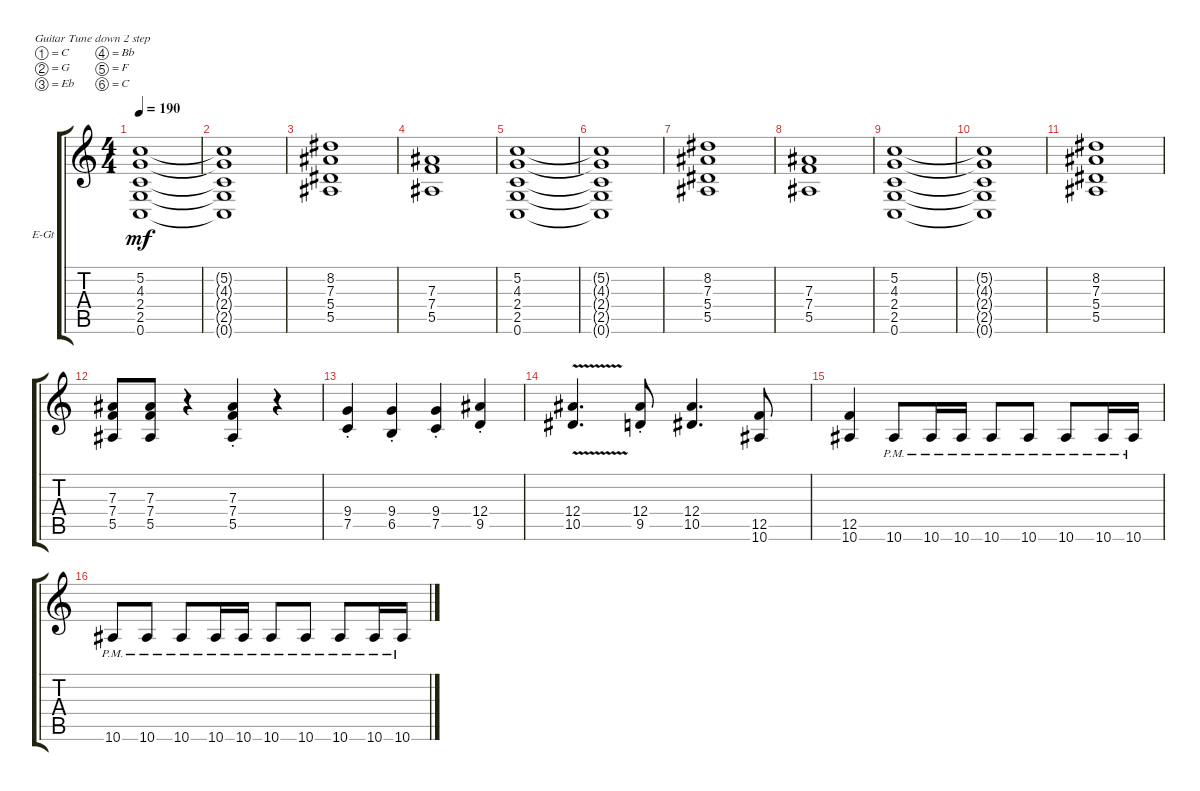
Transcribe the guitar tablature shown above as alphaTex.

\bracketExtendMode groupsimilarinstruments
\firstSystemTrackNameOrientation horizontal
\otherSystemsTrackNameOrientation horizontal
\track ("Electric Guitar 2" "E-Gt") {instrument distortionguitar}
\staff {score tabs}
\tuning (C4 G3 Eb3 Bb2 F2 C2)
\ts (4 4)
\tempo 190
\clef g2
\ks c
(0.6 2.5 2.4 4.3 5.2).1{dy mf} |
(5.2{t} 4.3{t} 2.4{t} 2.5{t} 0.6{t}).1 |
(5.5 5.4 7.3 8.2).1 |
(5.5 7.4 7.3).1 |
(0.6 2.5 2.4 4.3 5.2).1 |
(5.2{t} 4.3{t} 2.4{t} 2.5{t} 0.6{t}).1 |
(5.5 5.4 7.3 8.2).1 |
(5.5 7.4 7.3).1 |
(0.6 2.5 2.4 4.3 5.2).1 |
(5.2{t} 4.3{t} 2.4{t} 2.5{t} 0.6{t}).1 |
(5.5 5.4 7.3 8.2).1 |
(5.5 7.4 7.3).8 (5.5 7.4 7.3).8 r.4 (5.5{st} 7.4{st} 7.3{st}).4 r.4 |
(7.5{st} 9.4{st}).4 (6.5{st} 9.4{st}).4 (7.5{st} 9.4{st}).4 (9.5{st} 12.4{st}).4 |
(10.5{v} 12.4{v}).4{d} (9.5{st} 12.4{st}).8 (10.5 12.4).4{d} (12.5 10.6).8 |
(10.6 12.5).4 10.6{pm}.8 10.6{pm}.16 10.6{pm}.16 10.6{pm}.8 10.6{pm}.8 10.6{pm}.8 10.6{pm}.16 10.6{pm}.16 |
10.6{pm}.8 10.6{pm}.8 10.6{pm}.8 10.6{pm}.16 10.6{pm}.16 10.6{pm}.8 10.6{pm}.8 10.6{pm}.8 10.6{pm}.16 10.6{pm}.16
